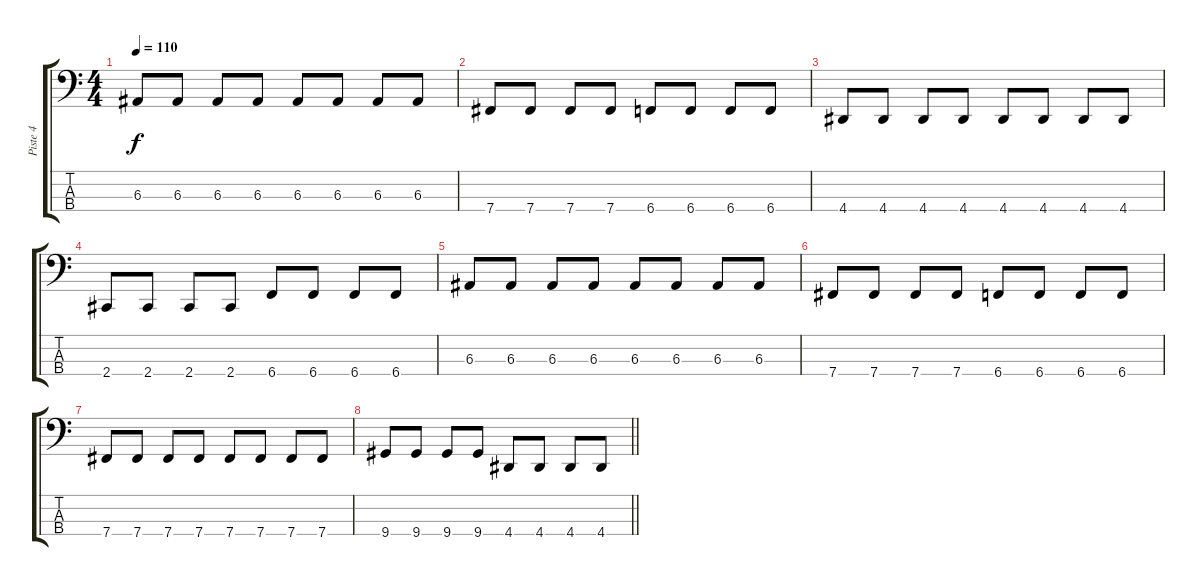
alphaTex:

\track ("Piste 4" "Piste 4") {instrument slapbass1}
\staff {score tabs}
\tuning (D2 A1 E1 B0) {hide}
\ts (4 4)
\tempo 110
\clef f4
\ks c
6.3.8{dy f} 6.3.8 6.3.8 6.3.8 6.3.8 6.3.8 6.3.8 6.3.8 |
7.4.8 7.4.8 7.4.8 7.4.8 6.4.8 6.4.8 6.4.8 6.4.8 |
4.4.8 4.4.8 4.4.8 4.4.8 4.4.8 4.4.8 4.4.8 4.4.8 |
2.4.8 2.4.8 2.4.8 2.4.8 6.4.8 6.4.8 6.4.8 6.4.8 |
6.3.8 6.3.8 6.3.8 6.3.8 6.3.8 6.3.8 6.3.8 6.3.8 |
7.4.8 7.4.8 7.4.8 7.4.8 6.4.8 6.4.8 6.4.8 6.4.8 |
7.4.8 7.4.8 7.4.8 7.4.8 7.4.8 7.4.8 7.4.8 7.4.8 |
\barLineRight lightlight
9.4.8 9.4.8 9.4.8 9.4.8 4.4.8 4.4.8 4.4.8 4.4.8
